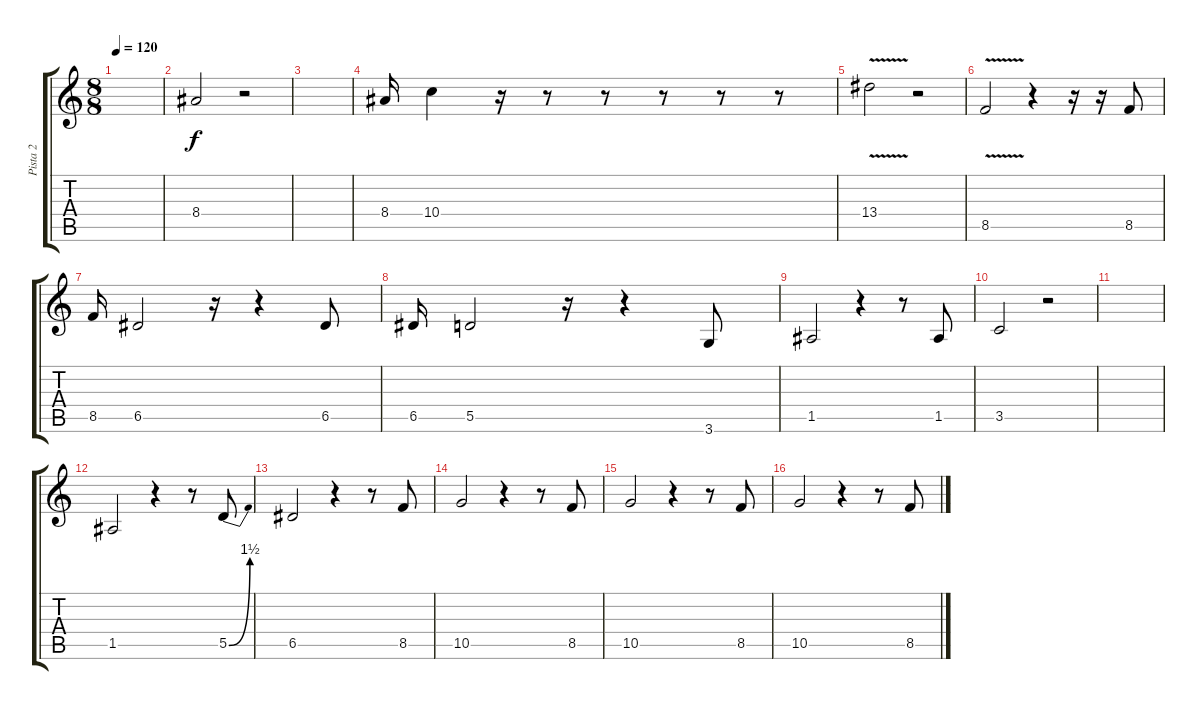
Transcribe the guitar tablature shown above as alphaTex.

\track ("Pista 2" "Pista 2") {instrument distortionguitar}
\staff {score tabs}
\tuning (E4 B3 G3 D3 A2 E2) {hide}
\ts (8 8)
\tempo 120
\clef g2
\ks c
|
8.4.2 r.2 |
|
8.4.16 10.4.4 r.16 r.8 r.8 r.8 r.8 r.8 |
13.4{v}.2 r.2 |
8.5{v}.2 r.4 r.16 r.16 8.5.8 |
8.5.16 6.5.2 r.16 r.4 6.5.8 |
6.5.16 5.5.2 r.16 r.4 3.6.8 |
1.5.2 r.4 r.8 1.5.8 |
3.5.2 r.2 |
|
1.5.2 r.4 r.8 5.5{be (bend 0 0 60 6)}.8 |
6.5.2 r.4 r.8 8.5.8 |
10.5.2 r.4 r.8 8.5.8 |
10.5.2 r.4 r.8 8.5.8 |
10.5.2 r.4 r.8 8.5.8
